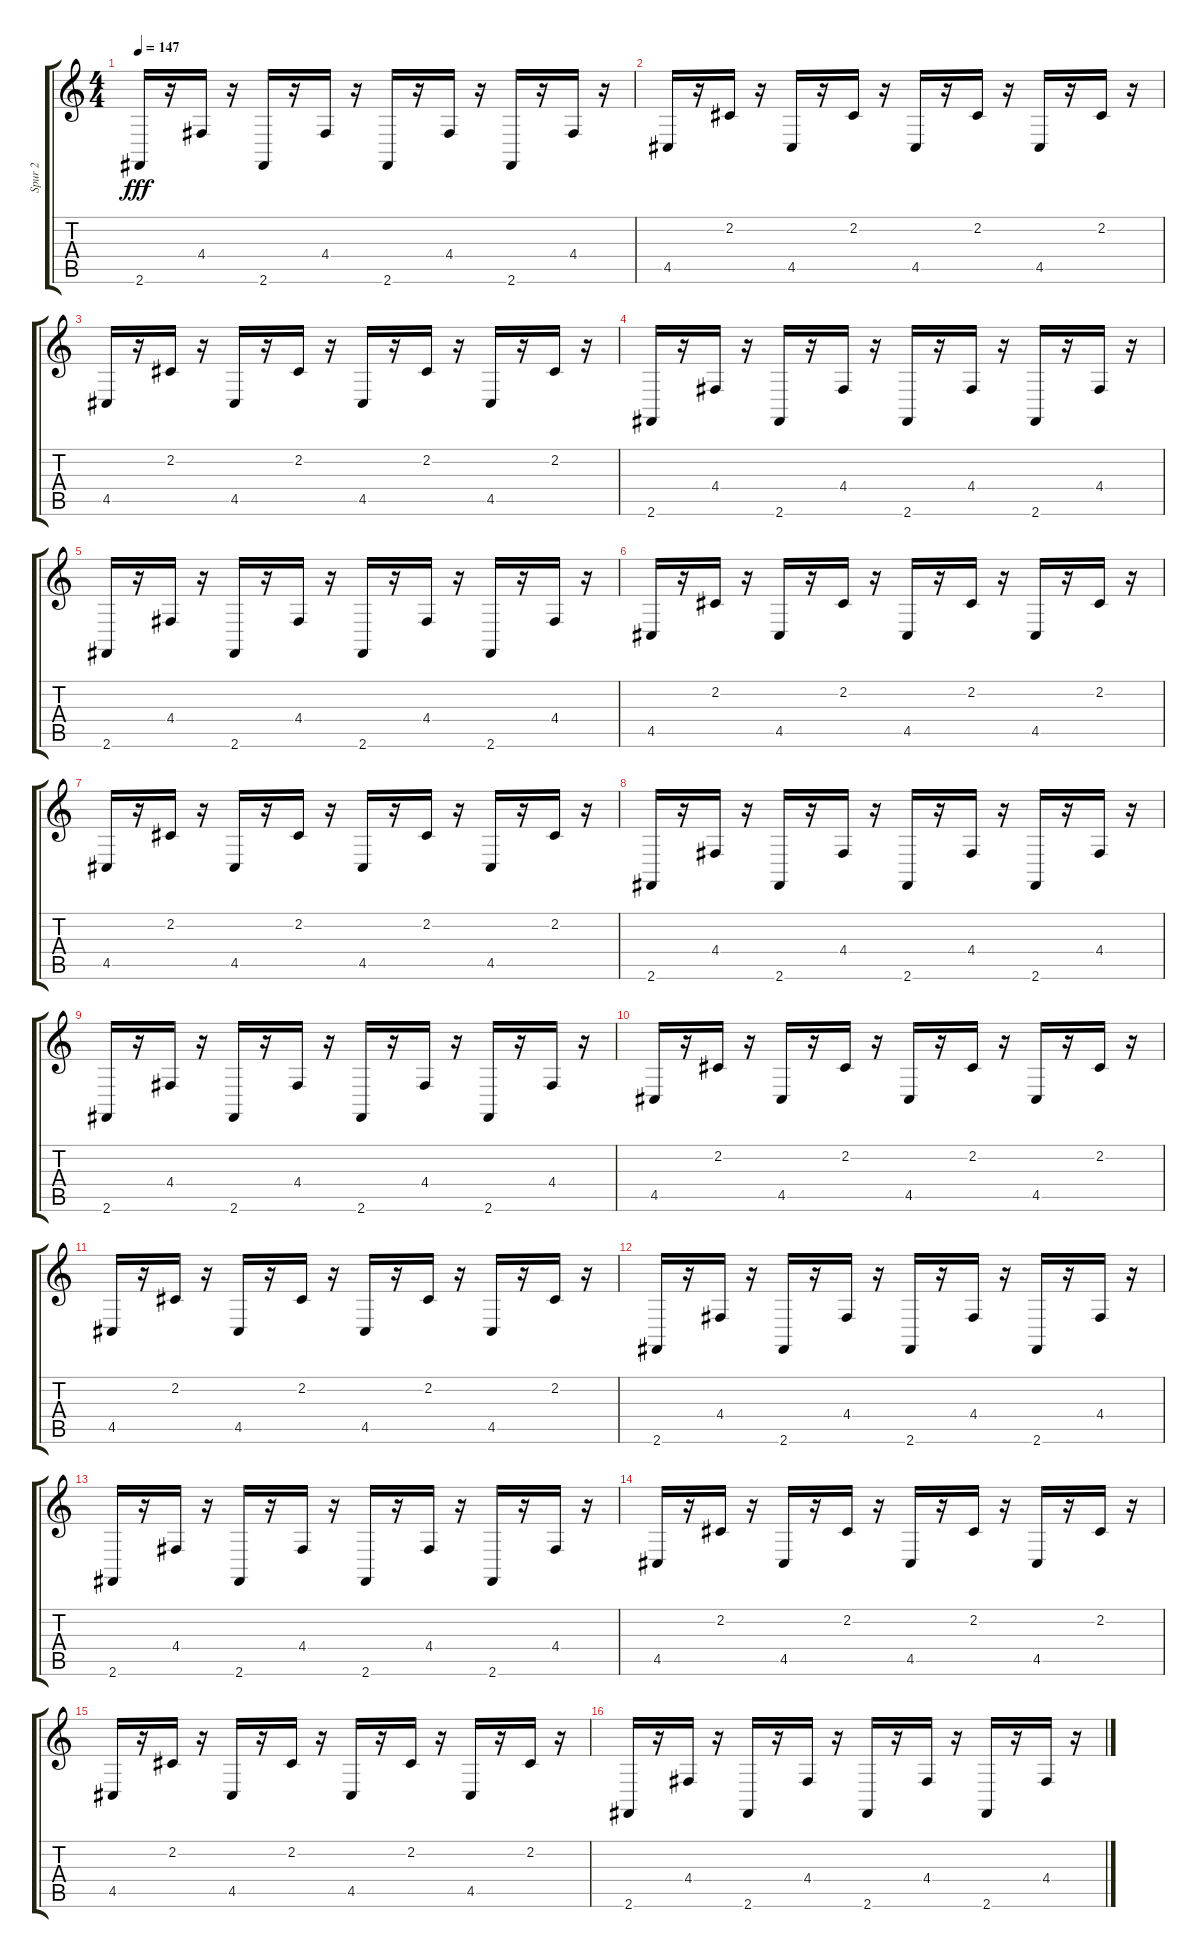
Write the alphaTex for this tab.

\track ("Spur 2" "Spur 2") {instrument lead8bassandlead}
\staff {score tabs}
\tuning (E4 B3 G3 D3 A2 E2) {hide}
\ts (4 4)
\tempo 147
\clef g2
\ks c
2.6.16{dy fff} r.16 4.4.16 r.16 2.6.16 r.16 4.4.16 r.16 2.6.16 r.16 4.4.16 r.16 2.6.16 r.16 4.4.16 r.16 |
4.5.16 r.16 2.2.16 r.16 4.5.16 r.16 2.2.16 r.16 4.5.16 r.16 2.2.16 r.16 4.5.16 r.16 2.2.16 r.16 |
4.5.16 r.16 2.2.16 r.16 4.5.16 r.16 2.2.16 r.16 4.5.16 r.16 2.2.16 r.16 4.5.16 r.16 2.2.16 r.16 |
2.6.16 r.16 4.4.16 r.16 2.6.16 r.16 4.4.16 r.16 2.6.16 r.16 4.4.16 r.16 2.6.16 r.16 4.4.16 r.16 |
2.6.16 r.16 4.4.16 r.16 2.6.16 r.16 4.4.16 r.16 2.6.16 r.16 4.4.16 r.16 2.6.16 r.16 4.4.16 r.16 |
4.5.16 r.16 2.2.16 r.16 4.5.16 r.16 2.2.16 r.16 4.5.16 r.16 2.2.16 r.16 4.5.16 r.16 2.2.16 r.16 |
4.5.16{instrument tuba} r.16 2.2.16 r.16 4.5.16 r.16 2.2.16 r.16 4.5.16 r.16 2.2.16 r.16 4.5.16{volume 11} r.16 2.2.16 r.16 |
2.6.16{volume 11} r.16 4.4.16{volume 11} r.16 2.6.16{volume 11} r.16 4.4.16{volume 11} r.16 2.6.16{volume 10} r.16 4.4.16{volume 10} r.16 2.6.16{volume 10} r.16 4.4.16{volume 10} r.16 |
2.6.16{volume 10} r.16 4.4.16 r.16 2.6.16{volume 10} r.16 4.4.16{volume 10} r.16 2.6.16{volume 10} r.16 4.4.16{volume 10} r.16 2.6.16{volume 9} r.16 4.4.16{volume 9} r.16 |
4.5.16{volume 9} r.16 2.2.16{volume 9} r.16 4.5.16{volume 9} r.16 2.2.16{volume 9} r.16 4.5.16{volume 8} r.16 2.2.16{volume 8} r.16 4.5.16{volume 8} r.16 2.2.16{volume 8} r.16 |
4.5.16{volume 8} r.16 2.2.16{volume 8} r.16 4.5.16{volume 8} r.16 2.2.16{volume 8} r.16 4.5.16{volume 8} r.16 2.2.16{volume 7} r.16 4.5.16{volume 7} r.16 2.2.16 r.16 |
2.6.16{volume 7} r.16 4.4.16{volume 7} r.16 2.6.16{volume 7} r.16 4.4.16{volume 7} r.16 2.6.16{volume 7} r.16 4.4.16{volume 6} r.16 2.6.16{volume 6} r.16 4.4.16{volume 6} r.16 |
2.6.16{volume 6} r.16 4.4.16 r.16 2.6.16{volume 6} r.16 4.4.16{volume 6} r.16 2.6.16{volume 6} r.16 4.4.16{volume 6} r.16 2.6.16{volume 6} r.16 4.4.16{volume 5} r.16 |
4.5.16{volume 5} r.16 2.2.16{volume 5} r.16 4.5.16{volume 5} r.16 2.2.16{volume 5} r.16 4.5.16{volume 5} r.16 2.2.16{volume 5} r.16 4.5.16{volume 4} r.16 2.2.16{volume 4} r.16 |
4.5.16{volume 4} r.16 2.2.16{volume 4} r.16 4.5.16{volume 4} r.16 2.2.16{volume 4} r.16 4.5.16{volume 4} r.16 2.2.16{volume 4} r.16 4.5.16{volume 3} r.16 2.2.16{volume 3} r.16 |
2.6.16{volume 3} r.16 4.4.16{volume 3} r.16 2.6.16{volume 3} r.16 4.4.16{volume 3} r.16 2.6.16{volume 3} r.16 4.4.16{volume 2} r.16 2.6.16{volume 2} r.16 4.4.16{volume 2} r.16
